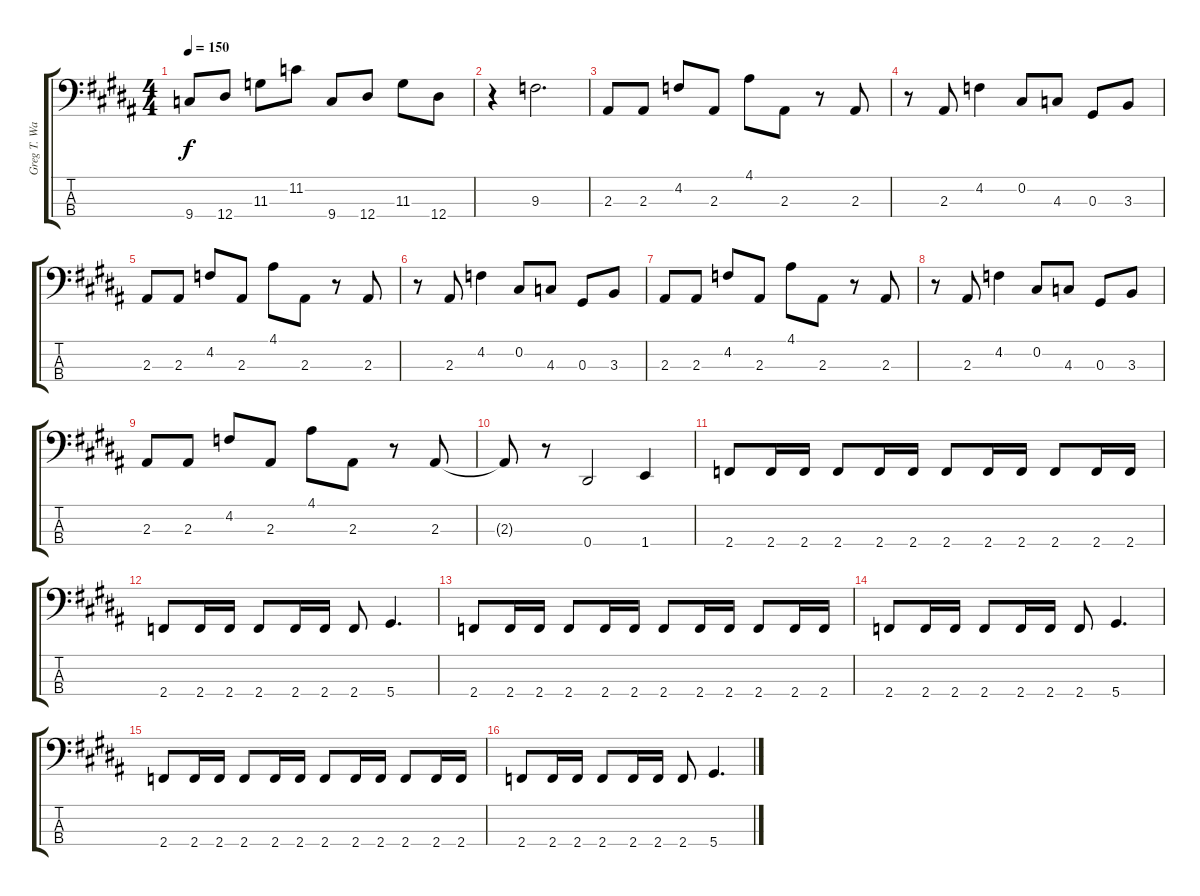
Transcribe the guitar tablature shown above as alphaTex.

\track ("Greg T. Walker Bass" "Greg T. Wa") {instrument electricbassfinger}
\staff {score tabs}
\tuning (Gb2 Db2 Ab1 Eb1) {hide}
\ts (4 4)
\tempo 150
\clef f4
\ks b
9.4.8{dy f} 12.4.8 11.3.8 11.2.8 9.4.8 12.4.8 11.3.8 12.4.8 |
r.4 9.3.2{d} |
2.3.8 2.3.8 4.2.8 2.3.8 4.1.8 2.3.8 r.8 2.3.8 |
r.8 2.3.8 4.2.4 0.2.8 4.3.8 0.3.8 3.3.8 |
2.3.8 2.3.8 4.2.8 2.3.8 4.1.8 2.3.8 r.8 2.3.8 |
r.8 2.3.8 4.2.4 0.2.8 4.3.8 0.3.8 3.3.8 |
2.3.8 2.3.8 4.2.8 2.3.8 4.1.8 2.3.8 r.8 2.3.8 |
r.8 2.3.8 4.2.4 0.2.8 4.3.8 0.3.8 3.3.8 |
2.3.8 2.3.8 4.2.8 2.3.8 4.1.8 2.3.8 r.8 2.3.8 |
2.3{t}.8 r.8 0.4.2 1.4.4 |
2.4.8 2.4.16 2.4.16 2.4.8 2.4.16 2.4.16 2.4.8 2.4.16 2.4.16 2.4.8 2.4.16 2.4.16 |
2.4.8 2.4.16 2.4.16 2.4.8 2.4.16 2.4.16 2.4.8 5.4.4{d} |
2.4.8 2.4.16 2.4.16 2.4.8 2.4.16 2.4.16 2.4.8 2.4.16 2.4.16 2.4.8 2.4.16 2.4.16 |
2.4.8 2.4.16 2.4.16 2.4.8 2.4.16 2.4.16 2.4.8 5.4.4{d} |
2.4.8 2.4.16 2.4.16 2.4.8 2.4.16 2.4.16 2.4.8 2.4.16 2.4.16 2.4.8 2.4.16 2.4.16 |
2.4.8 2.4.16 2.4.16 2.4.8 2.4.16 2.4.16 2.4.8 5.4.4{d}
